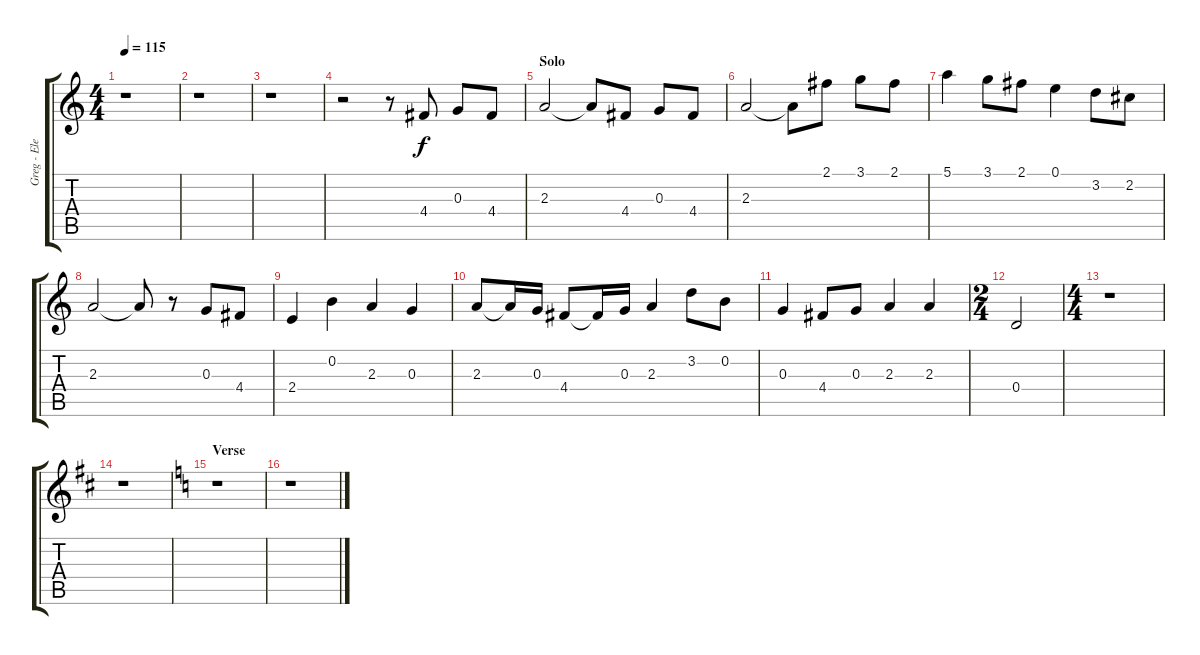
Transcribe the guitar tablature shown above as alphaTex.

\track ("Greg - Electric Guitar" "Greg - Ele") {instrument electricguitarjazz}
\staff {score tabs}
\tuning (E4 B3 G3 D3 A2 E2) {hide}
\ts (4 4)
\tempo 115
\clef g2
\ks c
r.1{dy f} |
r.1 |
r.1 |
r.2 r.8 4.4.8 0.3.8 4.4.8 |
\section ("" "Solo")
2.3.2 2.3{t}.8 4.4.8 0.3.8 4.4.8 |
2.3.2 2.3{t}.8 2.1.8 3.1.8 2.1.8 |
5.1.4 3.1.8 2.1.8 0.1.4 3.2.8 2.2.8 |
2.3.2 2.3{t}.8 r.8 0.3.8 4.4.8 |
2.4.4 0.2.4 2.3.4 0.3.4 |
2.3.8 2.3{t}.16 0.3.16 4.4.8 4.4{t}.16 0.3.16 2.3.4 3.2.8 0.2.8 |
0.3.4 4.4.8 0.3.8 2.3.4 2.3.4 |
\ts (2 4)
0.4.2 |
\ts (4 4)
r.1 |
\ks d
r.1 |
\section ("" "Verse")
\ks c
r.1 |
r.1
